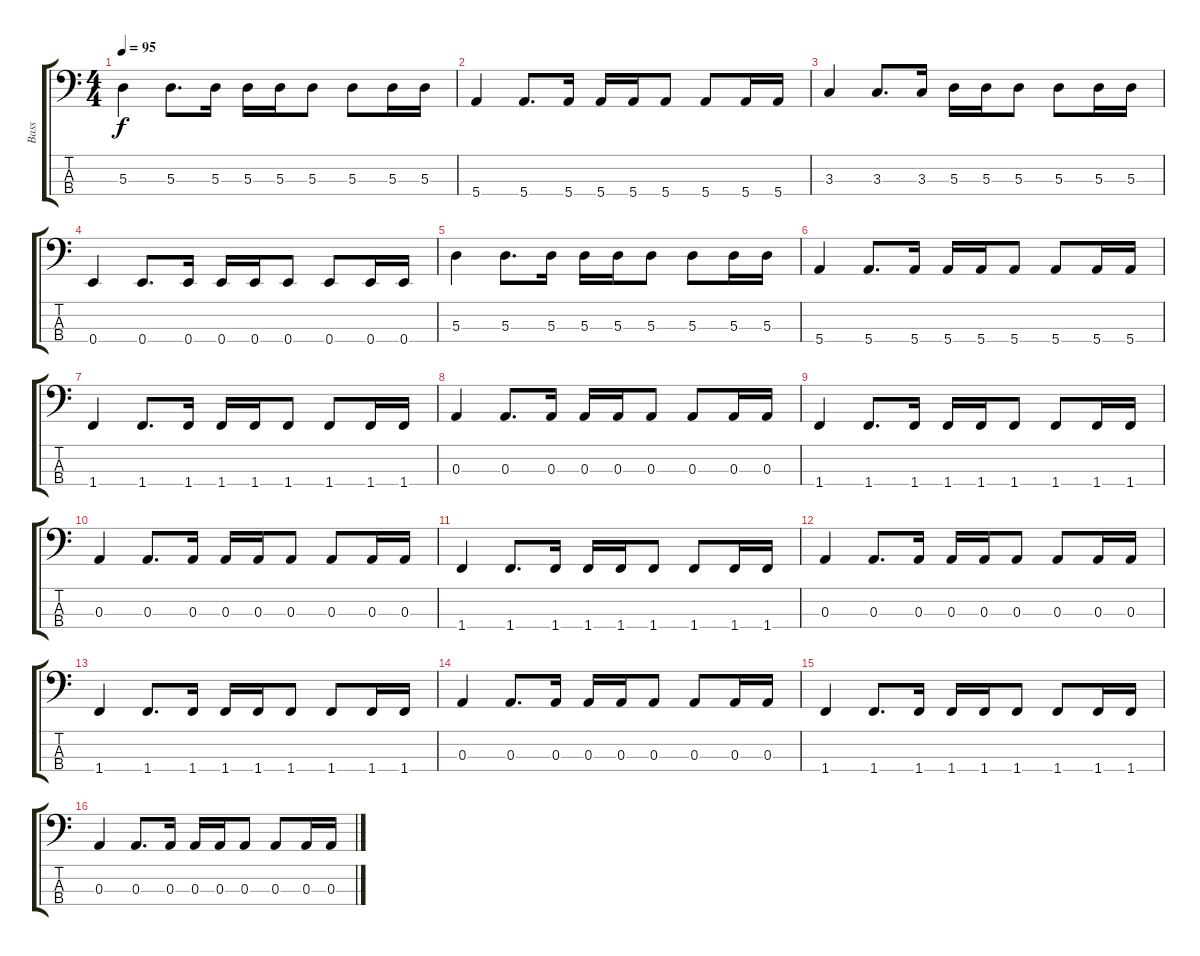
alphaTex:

\track ("Bass" "Bass") {instrument electricbasspick}
\staff {score tabs}
\tuning (G2 D2 A1 E1) {hide}
\ts (4 4)
\tempo 95
\clef f4
\ks c
5.3.4{dy f} 5.3.8{d} 5.3.16 5.3.16 5.3.16 5.3.8 5.3.8 5.3.16 5.3.16 |
5.4.4 5.4.8{d} 5.4.16 5.4.16 5.4.16 5.4.8 5.4.8 5.4.16 5.4.16 |
3.3.4 3.3.8{d} 3.3.16 5.3.16 5.3.16 5.3.8 5.3.8 5.3.16 5.3.16 |
0.4.4 0.4.8{d} 0.4.16 0.4.16 0.4.16 0.4.8 0.4.8 0.4.16 0.4.16 |
5.3.4 5.3.8{d} 5.3.16 5.3.16 5.3.16 5.3.8 5.3.8 5.3.16 5.3.16 |
5.4.4 5.4.8{d} 5.4.16 5.4.16 5.4.16 5.4.8 5.4.8 5.4.16 5.4.16 |
1.4.4 1.4.8{d} 1.4.16 1.4.16 1.4.16 1.4.8 1.4.8 1.4.16 1.4.16 |
0.3.4 0.3.8{d} 0.3.16 0.3.16 0.3.16 0.3.8 0.3.8 0.3.16 0.3.16 |
1.4.4 1.4.8{d} 1.4.16 1.4.16 1.4.16 1.4.8 1.4.8 1.4.16 1.4.16 |
0.3.4 0.3.8{d} 0.3.16 0.3.16 0.3.16 0.3.8 0.3.8 0.3.16 0.3.16 |
1.4.4 1.4.8{d} 1.4.16 1.4.16 1.4.16 1.4.8 1.4.8 1.4.16 1.4.16 |
0.3.4 0.3.8{d} 0.3.16 0.3.16 0.3.16 0.3.8 0.3.8 0.3.16 0.3.16 |
1.4.4 1.4.8{d} 1.4.16 1.4.16 1.4.16 1.4.8 1.4.8 1.4.16 1.4.16 |
0.3.4 0.3.8{d} 0.3.16 0.3.16 0.3.16 0.3.8 0.3.8 0.3.16 0.3.16 |
1.4.4 1.4.8{d} 1.4.16 1.4.16 1.4.16 1.4.8 1.4.8 1.4.16 1.4.16 |
0.3.4 0.3.8{d} 0.3.16 0.3.16 0.3.16 0.3.8 0.3.8 0.3.16 0.3.16
